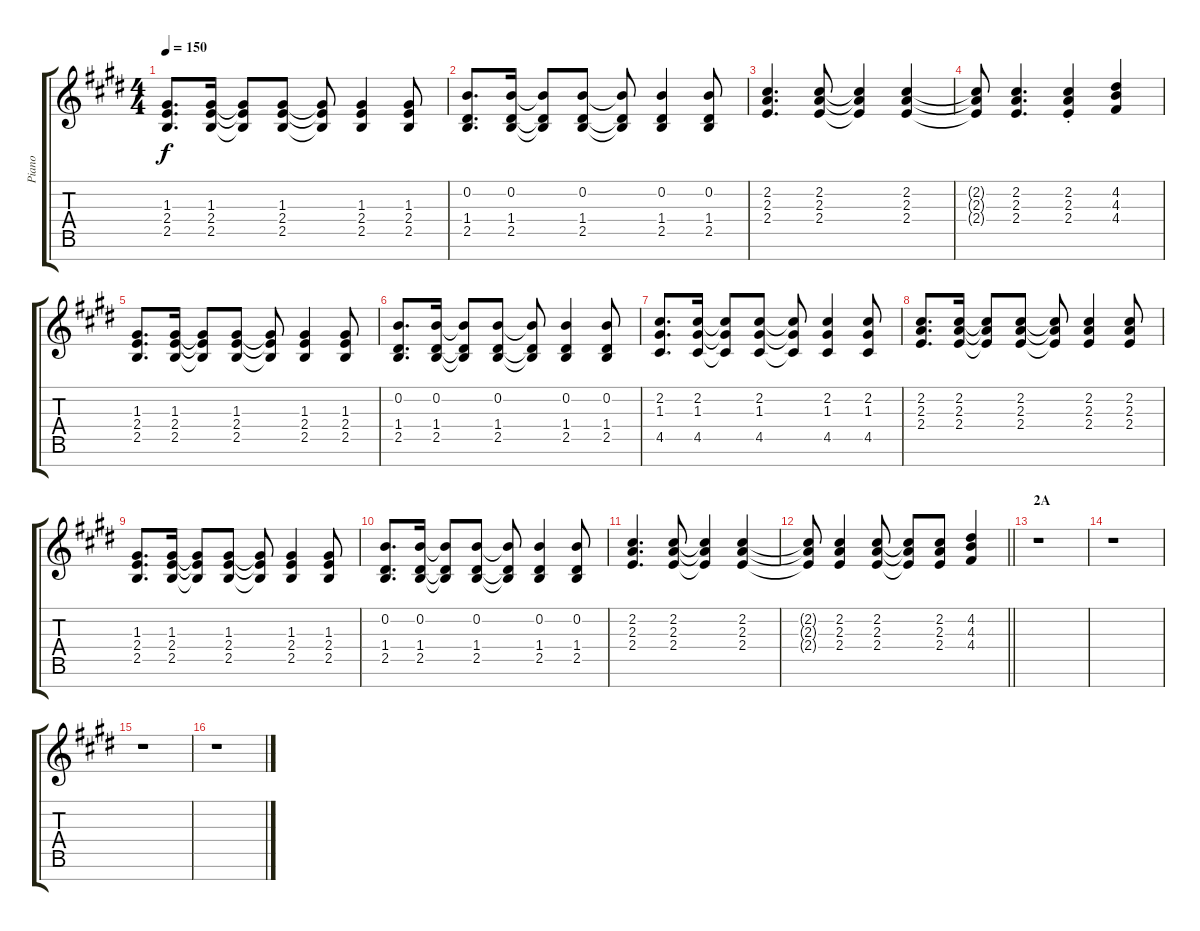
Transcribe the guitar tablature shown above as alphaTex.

\track ("Piano" "Piano") {instrument acousticgrandpiano}
\staff {score tabs}
\tuning (E5 B4 G4 D4 A3 E3 B2) {hide}
\ts (4 4)
\tempo 150
\clef g2
\ks e
(1.3 2.4 2.5).8{d dy f} (1.3 2.4 2.5).16 (1.3{t} 2.4{t} 2.5{t}).8 (1.3 2.4 2.5).8 (1.3{t} 2.4{t} 2.5{t}).8 (1.3 2.4 2.5).4 (1.3 2.4 2.5).8 |
(0.2 1.4 2.5).8{d} (0.2 1.4 2.5).16 (0.2{t} 1.4{t} 2.5{t}).8 (0.2 1.4 2.5).8 (0.2{t} 1.4{t} 2.5{t}).8 (0.2 1.4 2.5).4 (0.2 1.4 2.5).8 |
(2.2 2.3 2.4).4{d} (2.2 2.3 2.4).8 (2.2{t} 2.3{t} 2.4{t}).4 (2.2 2.3 2.4).4 |
(2.2{t} 2.3{t} 2.4{t}).8 (2.2 2.3 2.4).4{d} (2.2{st} 2.3{st} 2.4{st}).4 (4.2 4.3 4.4).4 |
(1.3 2.4 2.5).8{d} (1.3 2.4 2.5).16 (1.3{t} 2.4{t} 2.5{t}).8 (1.3 2.4 2.5).8 (1.3{t} 2.4{t} 2.5{t}).8 (1.3 2.4 2.5).4 (1.3 2.4 2.5).8 |
(0.2 1.4 2.5).8{d} (0.2 1.4 2.5).16 (0.2{t} 1.4{t} 2.5{t}).8 (0.2 1.4 2.5).8 (0.2{t} 1.4{t} 2.5{t}).8 (0.2 1.4 2.5).4 (0.2 1.4 2.5).8 |
(2.2 1.3 4.5).8{d} (2.2 1.3 4.5).16 (2.2{t} 1.3{t} 4.5{t}).8 (2.2 1.3 4.5).8 (2.2{t} 1.3{t} 4.5{t}).8 (2.2 1.3 4.5).4 (2.2 1.3 4.5).8 |
(2.2 2.3 2.4).8{d} (2.2 2.3 2.4).16 (2.2{t} 2.3{t} 2.4{t}).8 (2.2 2.3 2.4).8 (2.2{t} 2.3{t} 2.4{t}).8 (2.2 2.3 2.4).4 (2.2 2.3 2.4).8 |
(1.3 2.4 2.5).8{d} (1.3 2.4 2.5).16 (1.3{t} 2.4{t} 2.5{t}).8 (1.3 2.4 2.5).8 (1.3{t} 2.4{t} 2.5{t}).8 (1.3 2.4 2.5).4 (1.3 2.4 2.5).8 |
(0.2 1.4 2.5).8{d} (0.2 1.4 2.5).16 (0.2{t} 1.4{t} 2.5{t}).8 (0.2 1.4 2.5).8 (0.2{t} 1.4{t} 2.5{t}).8 (0.2 1.4 2.5).4 (0.2 1.4 2.5).8 |
(2.2 2.3 2.4).4{d} (2.2 2.3 2.4).8 (2.2{t} 2.3{t} 2.4{t}).4 (2.2 2.3 2.4).4 |
\barLineRight lightlight
(2.2{t} 2.3{t} 2.4{t}).8 (2.2 2.3 2.4).4 (2.2 2.3 2.4).8 (2.2{t} 2.3{t} 2.4{t}).8 (2.2 2.3 2.4).8 (4.2 4.3 4.4).4 |
\section ("" "2A")
r.1 |
r.1 |
r.1 |
r.1
